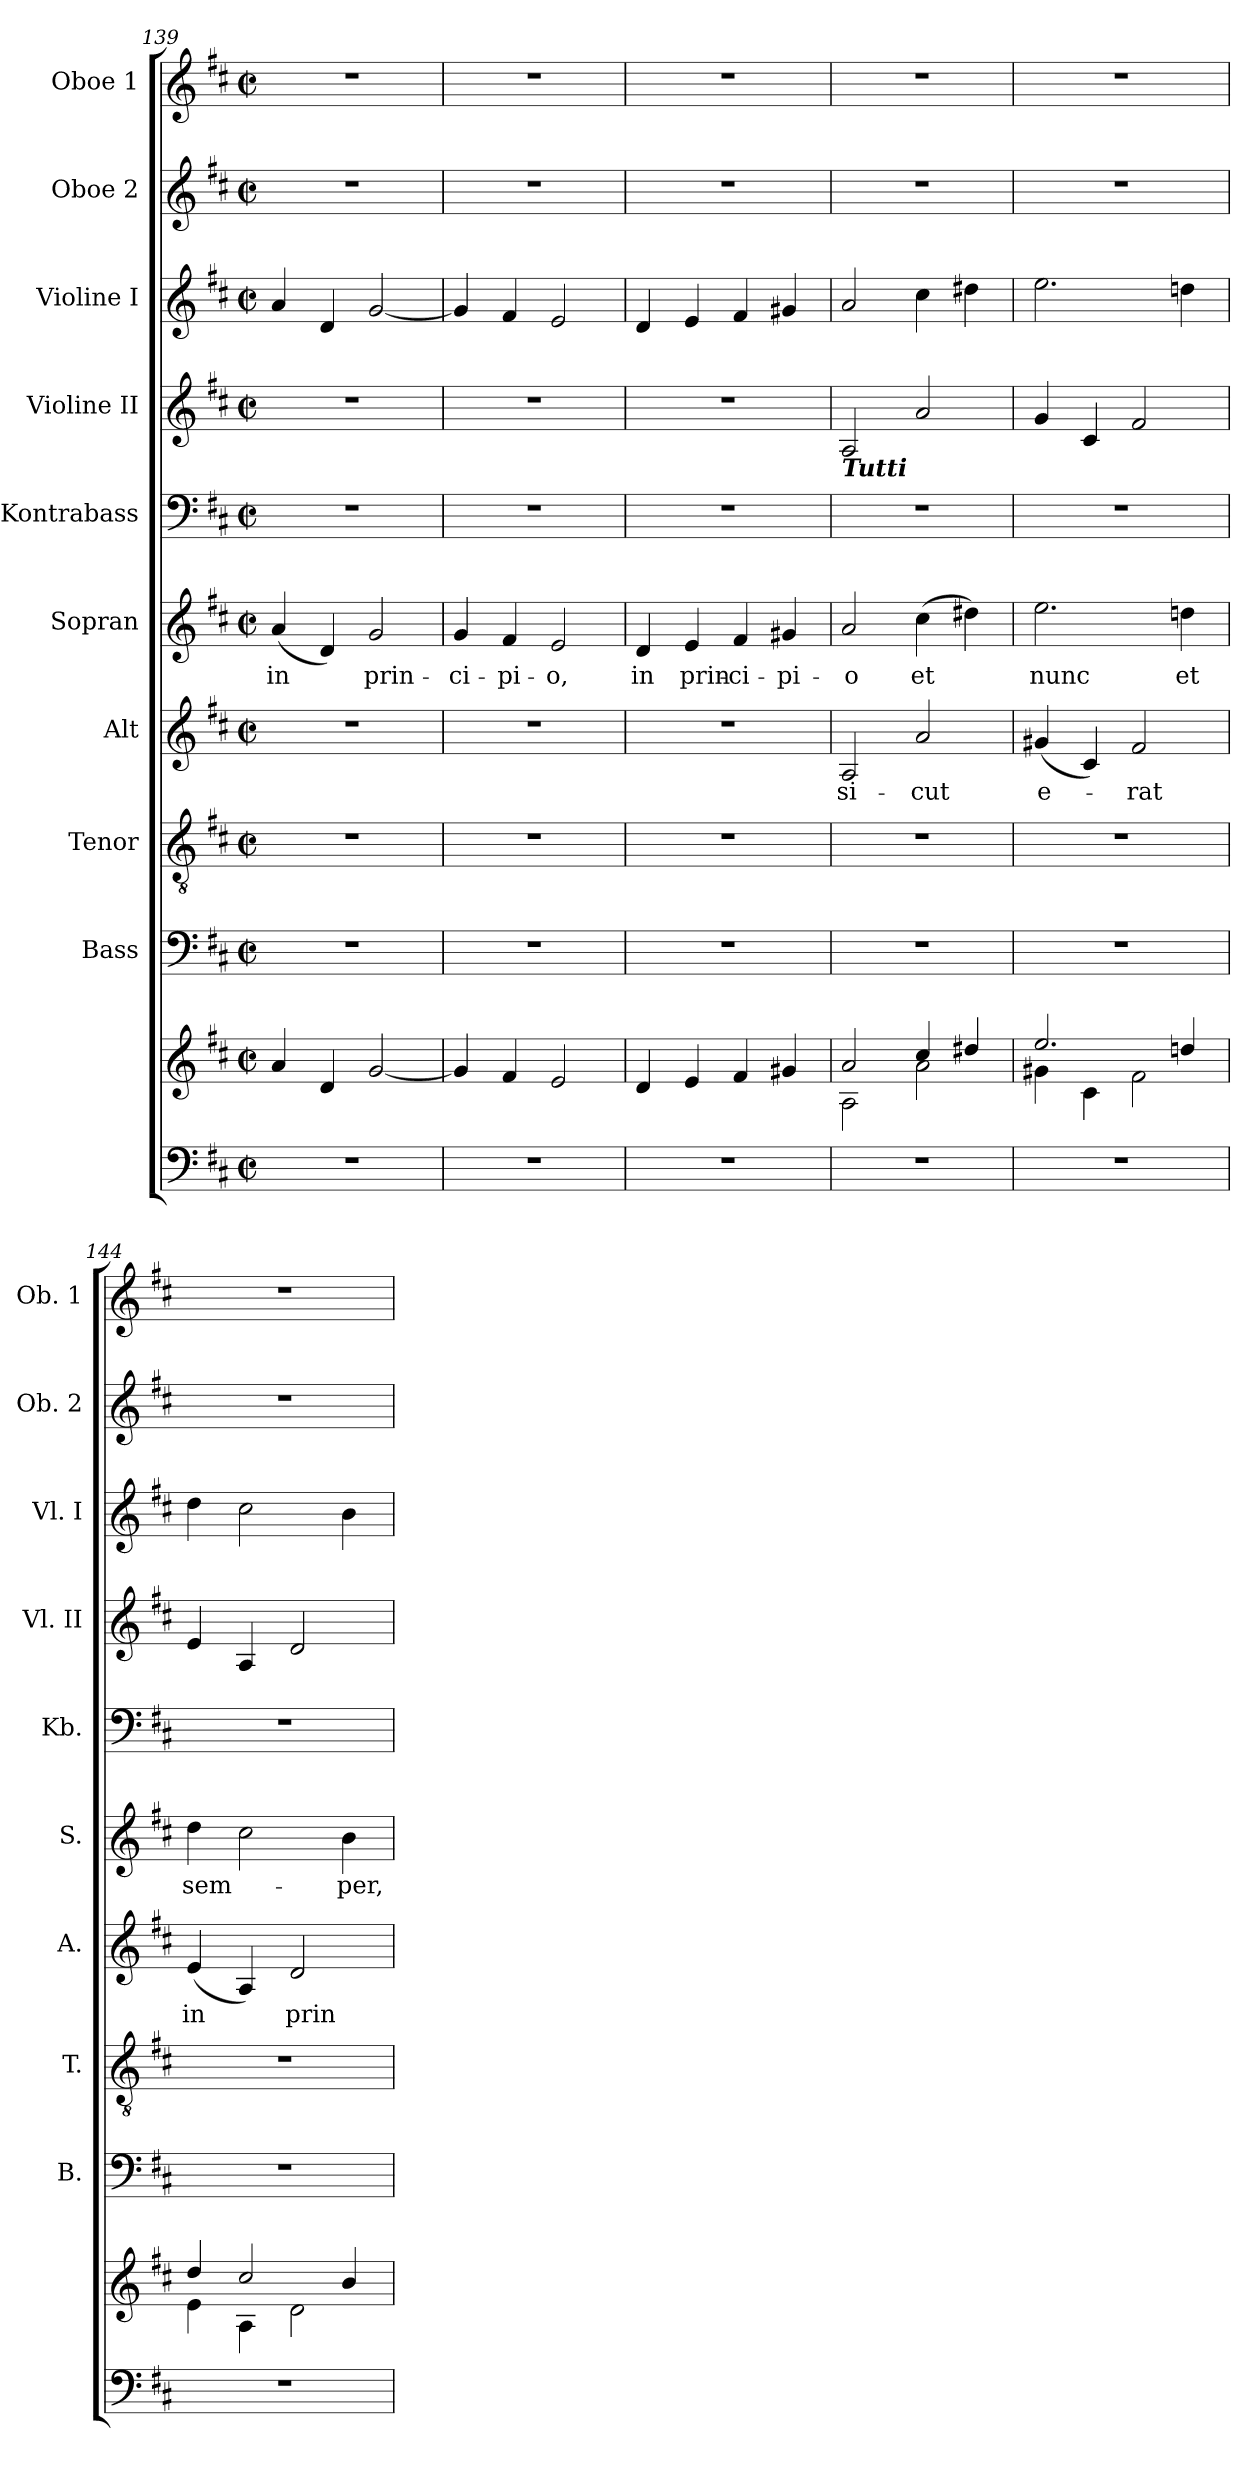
**kern	**kern	**kern	**kern	**kern	**text	**kern	**text	**kern	**kern	**kern	**kern	**kern
*part10	*part10	*part9	*part8	*part7	*part7	*part6	*part6	*part5	*part4	*part3	*part2	*part1
*staff11	*staff10	*staff9	*staff8	*staff7	*staff7	*staff6	*staff6	*staff5	*staff4	*staff3	*staff2	*staff1
*	*	*I"Bass	*I"Tenor	*I"Alt	*	*I"Sopran	*	*I"Kontrabass	*I"Violine II	*I"Violine I	*I"Oboe 2	*I"Oboe 1
*	*	*I'B.	*I'T.	*I'A.	*	*I'S.	*	*I'Kb.	*I'Vl. II	*I'Vl. I	*I'Ob. 2	*I'Ob. 1
*clefF4	*clefG2	*clefF4	*clefGv2	*clefG2	*	*clefG2	*	*clefF4	*clefG2	*clefG2	*clefG2	*clefG2
*	*	*	*	*	*	*	*	*ITrd7c12	*	*	*	*
*k[f#c#]	*k[f#c#]	*k[f#c#]	*k[f#c#]	*k[f#c#]	*	*k[f#c#]	*	*k[f#c#]	*k[f#c#]	*k[f#c#]	*k[f#c#]	*k[f#c#]
*D:	*D:	*D:	*D:	*D:	*	*D:	*	*D:	*D:	*D:	*D:	*D:
*M2/2	*M2/2	*M2/2	*M2/2	*M2/2	*	*M2/2	*	*M2/2	*M2/2	*M2/2	*M2/2	*M2/2
*met(c|)	*met(c|)	*met(c|)	*met(c|)	*met(c|)	*	*met(c|)	*	*met(c|)	*met(c|)	*met(c|)	*met(c|)	*met(c|)
=139	=139	=139	=139	=139	=139	=139	=139	=139	=139	=139	=139	=139
!	!	!	!	!	!	!	!LO:LY:b	!	!	!	!	!
1r	4a/	1r	1r	1r	.	(<4a/	in	1r	1r	4a/	1r	1r
.	4d/	.	.	.	.	4d/)	.	.	.	4d/	.	.
!	!	!	!	!	!	!	!LO:LY:b	!	!	!	!	!
.	[2g/	.	.	.	.	2g/	prin-	.	.	[2g/	.	.
=140	=140	=140	=140	=140	=140	=140	=140	=140	=140	=140	=140	=140
!	!	!	!	!	!	!	!LO:LY:b	!	!	!	!	!
1r	4g/]	1r	1r	1r	.	4g/	-ci-	1r	1r	4g/]	1r	1r
!	!	!	!	!	!	!	!LO:LY:b	!	!	!	!	!
.	4f#/	.	.	.	.	4f#/	-pi-	.	.	4f#/	.	.
!	!	!	!	!	!	!	!LO:LY:b	!	!	!	!	!
.	2e/	.	.	.	.	2e/	-o,	.	.	2e/	.	.
=141	=141	=141	=141	=141	=141	=141	=141	=141	=141	=141	=141	=141
!	!	!	!	!	!	!	!LO:LY:b	!	!	!	!	!
1r	4d/	1r	1r	1r	.	4d/	in	1r	1r	4d/	1r	1r
!	!	!	!	!	!	!	!LO:LY:b	!	!	!	!	!
.	4e/	.	.	.	.	4e/	prin-	.	.	4e/	.	.
!	!	!	!	!	!	!	!LO:LY:b	!	!	!	!	!
.	4f#/	.	.	.	.	4f#/	-ci-	.	.	4f#/	.	.
!	!	!	!	!	!	!	!LO:LY:b	!	!	!	!	!
.	4g#X/	.	.	.	.	4g#X/	-pi-	.	.	4g#X/	.	.
!!LO:PB:g=z
=142	=142	=142	=142	=142	=142	=142	=142	=142	=142	=142	=142	=142
*	*^	*	*	*	*	*	*	*	*	*	*	*
!	!	!	!	!	!	!	!	!	!	!LO:TX:b:Bi:t=Tutti	!	!	!
!	!	!	!	!	!	!LO:LY:b	!	!LO:LY:b	!	!	!	!	!
1r	2a/	2A\	1r	1r	2A/	si-	2a/	-o	1r	2A/	2a/	1r	1r
!	!	!	!	!	!	!LO:LY:b	!	!LO:LY:b	!	!	!	!	!
.	4cc#/	2a\	.	.	2a/	-cut	(>4cc#\	et	.	2a/	4cc#\	.	.
.	4dd#X/	.	.	.	.	.	4dd#X\)	.	.	.	4dd#X\	.	.
=143	=143	=143	=143	=143	=143	=143	=143	=143	=143	=143	=143	=143	=143
!	!	!	!	!	!	!LO:LY:b	!	!LO:LY:b	!	!	!	!	!
1r	2.ee/	4g#X\	1r	1r	(<4g#X/	e-	2.ee\	nunc	1r	4g/	2.ee\	1r	1r
.	.	4c#\	.	.	4c#/)	.	.	.	.	4c#/	.	.	.
!	!	!	!	!	!	!LO:LY:b	!	!	!	!	!	!	!
.	.	2f#\	.	.	2f#/	-rat	.	.	.	2f#/	.	.	.
!	!	!	!	!	!	!	!	!LO:LY:b	!	!	!	!	!
.	4ddn/	.	.	.	.	.	4ddn\	et	.	.	4ddn\	.	.
=144	=144	=144	=144	=144	=144	=144	=144	=144	=144	=144	=144	=144	=144
!	!	!	!	!	!	!LO:LY:b	!	!LO:LY:b	!	!	!	!	!
1r	4dd/	4e\	1r	1r	(<4e/	in	4dd\	sem-	1r	4e/	4dd\	1r	1r
.	2cc#/	4A\	.	.	4A/)	.	2cc#\	.	.	4A/	2cc#\	.	.
!	!	!	!	!	!	!LO:LY:b	!	!	!	!	!	!	!
.	.	2d\	.	.	2d/	prin-	.	.	.	2d/	.	.	.
!	!	!	!	!	!	!	!	!LO:LY:b	!	!	!	!	!
.	4b/	.	.	.	.	.	4b\	-per,	.	.	4b\	.	.
*	*v	*v	*	*	*	*	*	*	*	*	*	*	*
=	=	=	=	=	=	=	=	=	=	=	=	=
*-	*-	*-	*-	*-	*-	*-	*-	*-	*-	*-	*-	*-
